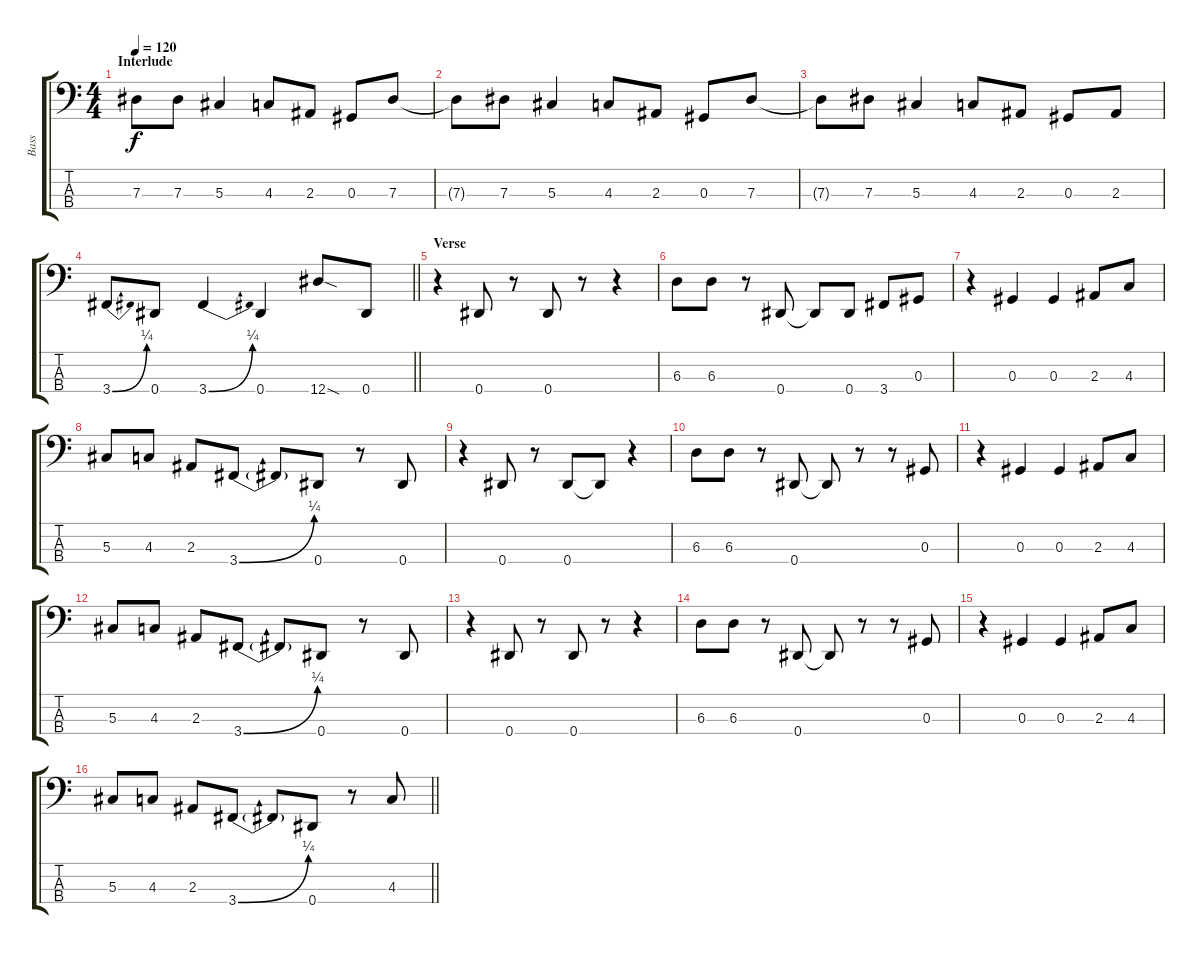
\track ("Bass" "Bass") {instrument electricbassfinger}
\staff {score tabs}
\tuning (Gb2 Db2 Ab1 Eb1) {hide}
\ts (4 4)
\section ("" "Interlude")
\tempo 120
\clef f4
\ks c
7.3{t}.8{dy f} 7.3.8 5.3.4 4.3.8 2.3.8 0.3.8 7.3.8 |
7.3{t}.8 7.3.8 5.3.4 4.3.8 2.3.8 0.3.8 7.3.8 |
7.3{t}.8 7.3.8 5.3.4 4.3.8 2.3.8 0.3.8 2.3.8 |
\barLineRight lightlight
3.4{be (bend 0 0 60 1)}.8 0.4.8 3.4{be (bend 0 0 60 1)}.4 0.4.4 12.4{sod}.8 0.4.8 |
\section ("" "Verse")
r.4 0.4.8 r.8 0.4.8 r.8 r.4 |
6.3.8 6.3.8 r.8 0.4.8 0.4{t}.8 0.4.8 3.4.8 0.3.8 |
r.4 0.3.4 0.3.4 2.3.8 4.3.8 |
5.3.8 4.3.8 2.3.8 3.4{be (bend 0 0 60 1)}.8 3.4{t}.8 0.4.8 r.8 0.4.8 |
r.4 0.4.8 r.8 0.4.8 0.4{t}.8 r.4 |
6.3.8 6.3.8 r.8 0.4.8 0.4{t}.8 r.8 r.8 0.3.8 |
r.4 0.3.4 0.3.4 2.3.8 4.3.8 |
5.3.8 4.3.8 2.3.8 3.4{be (bend 0 0 60 1)}.8 3.4{t}.8 0.4.8 r.8 0.4.8 |
r.4 0.4.8 r.8 0.4.8 r.8 r.4 |
6.3.8 6.3.8 r.8 0.4.8 0.4{t}.8 r.8 r.8 0.3.8 |
r.4 0.3.4 0.3.4 2.3.8 4.3.8 |
\barLineRight lightlight
5.3.8 4.3.8 2.3.8 3.4{be (bend 0 0 60 1)}.8 3.4{t}.8 0.4.8 r.8 4.3.8
